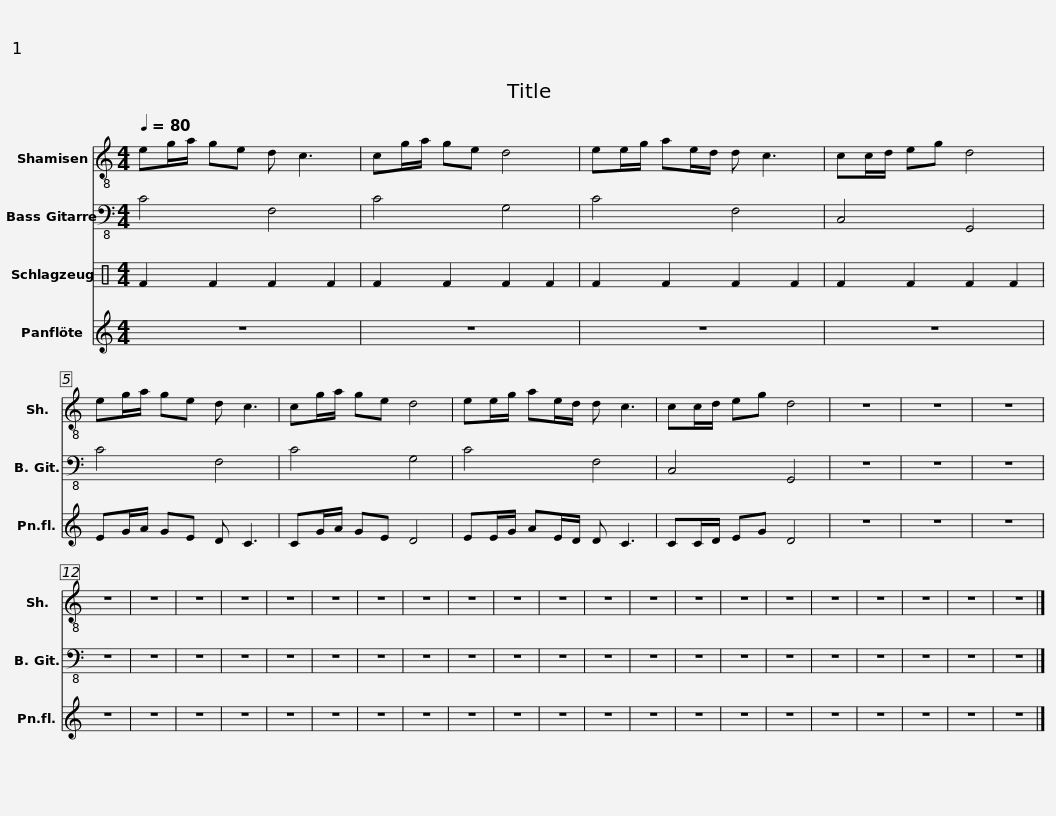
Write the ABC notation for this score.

X:1
%%score 1 2 3 4
L:1/8
Q:1/4=80
M:4/4
I:linebreak $
K:C
V:1 treble-8
V:2 bass-8
V:3 perc
K:none
V:4 treble
V:1
 eg/a/ ge d c3 | cg/a/ ge d4 | ee/g/ ae/d/ d c3 | cc/d/ eg d4 |$ eg/a/ ge d c3 | %5
 cg/a/ ge d4 | ee/g/ ae/d/ d c3 | cc/d/ eg d4 | z8 | z8 | %10
 z8 | z8 |$ z8 | z8 | z8 | %15
 z8 | z8 | z8 | z8 | z8 | %20
 z8 | z8 | z8 | z8 | z8 | %25
 z8 | z8 | z8 | z8 |$ z8 | %30
 z8 | z8 |] %32
V:2
 C4 F,4 | C4 G,4 | C4 F,4 | C,4 G,,4 |$ C4 F,4 | %5
 C4 G,4 | C4 F,4 | C,4 G,,4 | z8 | z8 | %10
 z8 | z8 |$ z8 | z8 | z8 | %15
 z8 | z8 | z8 | z8 | z8 | %20
 z8 | z8 | z8 | z8 | z8 | %25
 z8 | z8 | z8 | z8 |$ z8 | %30
 z8 | z8 |] %32
V:3
 F2 F2 F2 F2 | F2 F2 F2 F2 | F2 F2 F2 F2 | F2 F2 F2 F2 |$ x8 | %5
 x8 | x8 | x8 | x8 | x8 | %10
 x8 | x8 |$ x8 | x8 | x8 | %15
 x8 | x8 | x8 | x8 | x8 | %20
 x8 | x8 | x8 | x8 | x8 | %25
 x8 | x8 | x8 | x8 |$ x8 | %30
 x8 | x8 |] %32
V:4
 z8 | z8 | z8 | z8 |$ EG/A/ GE D C3 | %5
 CG/A/ GE D4 | EE/G/ AE/D/ D C3 | CC/D/ EG D4 | z8 | z8 | %10
 z8 | z8 |$ z8 | z8 | z8 | %15
 z8 | z8 | z8 | z8 | z8 | %20
 z8 | z8 | z8 | z8 | z8 | %25
 z8 | z8 | z8 | z8 |$ z8 | %30
 z8 | z8 |] %32
